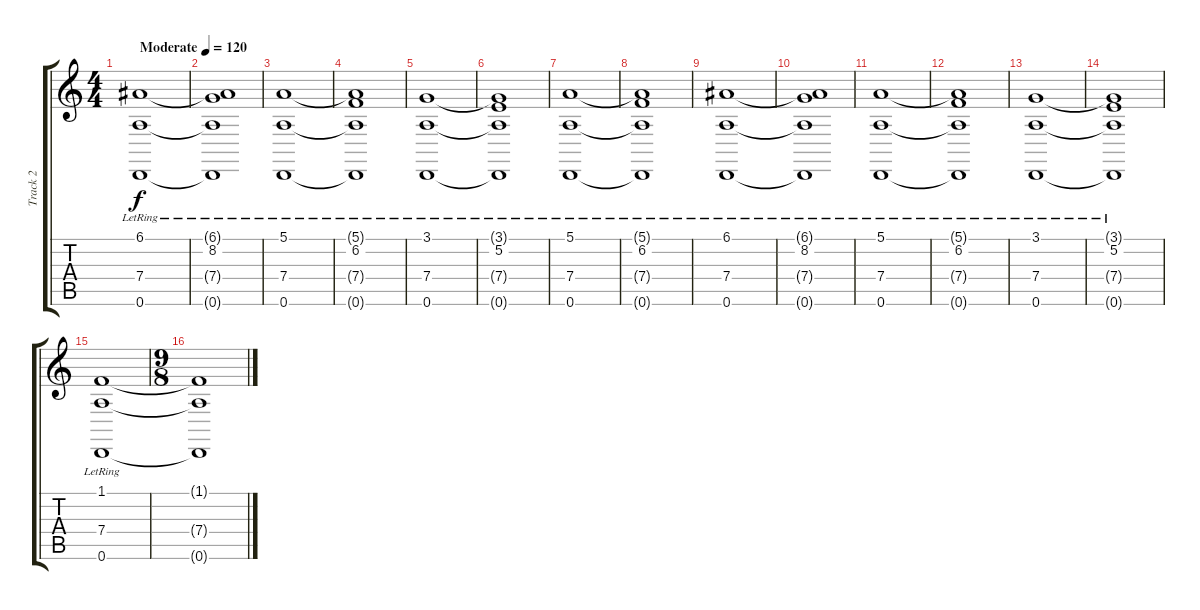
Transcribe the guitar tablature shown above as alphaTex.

\track ("Track 2" "Track 2") {instrument pad8sweep}
\staff {score tabs}
\tuning (E4 B3 G3 D3 A2 D2) {hide}
\ts (4 4)
\tempo (120 "Moderate")
\clef g2
\ks c
(6.1 7.4{lr} 0.6{lr}).1{dy f instrument pad8sweep} |
(6.1{t} 8.2{lr} 7.4{t} 0.6{t}).1 |
(5.1{lr} 7.4{lr} 0.6{lr}).1 |
(5.1{t} 6.2{lr} 7.4{t} 0.6{t}).1 |
(3.1{lr} 7.4{lr} 0.6{lr}).1 |
(3.1{t} 5.2{lr} 7.4{t} 0.6{t}).1 |
(5.1{lr} 7.4{lr} 0.6{lr}).1 |
(5.1{t} 6.2{lr} 7.4{t} 0.6{t}).1 |
(6.1 7.4{lr} 0.6{lr}).1 |
(6.1{t} 8.2{lr} 7.4{t} 0.6{t}).1 |
(5.1{lr} 7.4{lr} 0.6{lr}).1 |
(5.1{t} 6.2{lr} 7.4{t} 0.6{t}).1 |
(3.1{lr} 7.4{lr} 0.6{lr}).1 |
(3.1{t} 5.2{lr} 7.4{t} 0.6{t}).1 |
(1.1{lr} 7.4{lr} 0.6{lr}).1 |
\ts (9 8)
(1.1{t} 7.4{t} 0.6{t}).1
